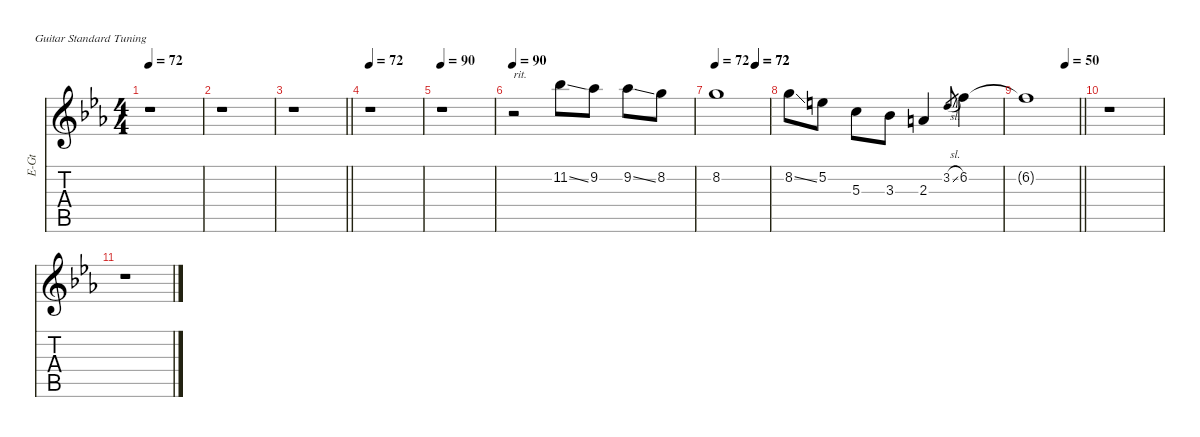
\defaultSystemsLayout 8
\hideDynamics
\bracketExtendMode nobrackets
\otherSystemsTrackNameOrientation horizontal
\track ("Gtr 1" "E-Gt") {defaultSystemsLayout 8 instrument distortionguitar}
\staff {score tabs}
\tuning (E4 B3 G3 D3 A2 E2)
\ts (4 4)
\tempo 72
\clef g2
\ks eb
r.1{dy f beam Down} |
r.1{beam Down} |
\barLineRight lightlight
r.1{beam Down} |
\tempo 72
r.1{beam Down} |
\tempo 90
r.1{beam Down} |
\tempo 90
r.2{txt "rit." beam Down} 11.2{ss acc b}.8{beam Down} 9.2{acc b}.8{beam Down} 9.2{ss acc b}.8{beam Down} 8.2{acc forcenatural}.8{beam Down} |
\tempo 72
\tempo (72 0.7499)
\tempo (72 0.75)
8.2{acc forcenatural}.1{beam Down} |
8.2{ss acc forcenatural}.8{beam Down} 5.2{acc forcenatural}.8{beam Down} 5.3{acc forcenatural}.8{beam Down} 3.3{acc b}.8{beam Down} 2.3{acc forcenatural}.4{beam Up} 3.2{sl acc forcenatural}.8{gr dy p beam Up} 6.2{acc forcenatural}.4{dy f beam Down} |
\tempo (50 0.75)
\barLineRight lightlight
6.2{t acc forcenatural}.1{beam Down} |
r.1{beam Down} |
r.1{beam Down}
